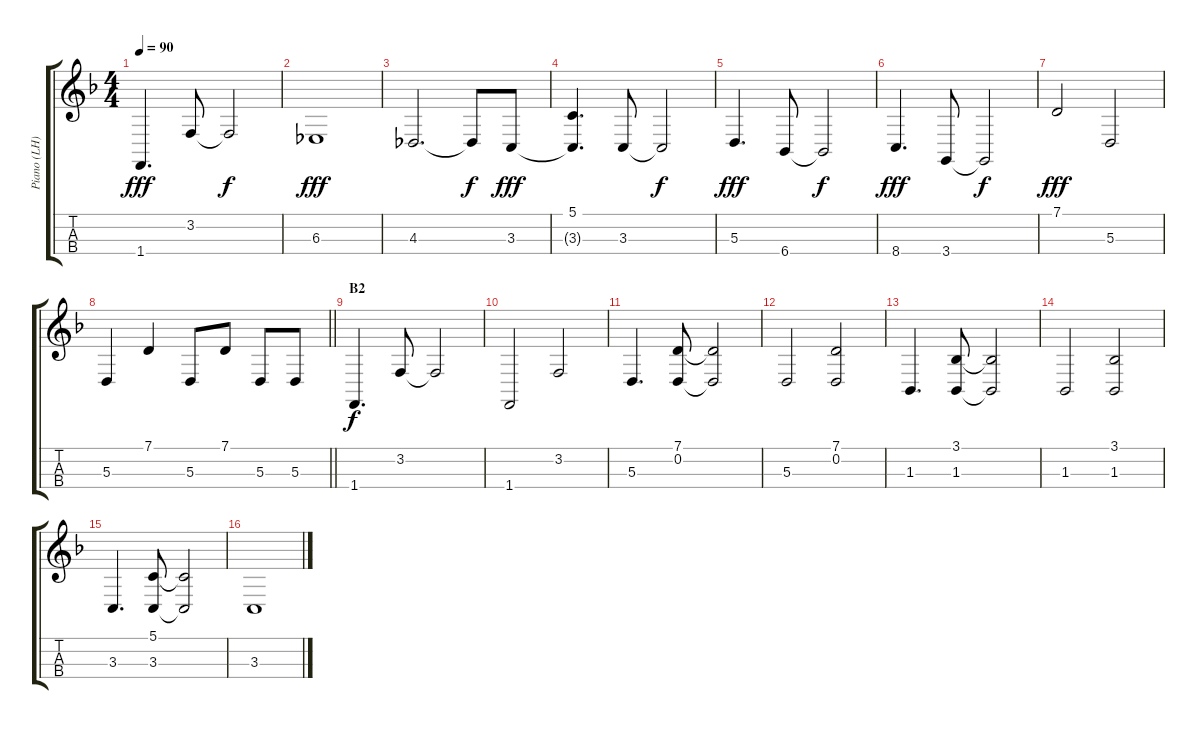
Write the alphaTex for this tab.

\track ("Piano (LH)" "Piano (LH)") {instrument brightacousticpiano}
\staff {score tabs}
\tuning (G3 D3 A2 E2) {hide}
\ts (4 4)
\tempo 90
\clef g2
\ks f
1.4.4{d dy fff} 3.2.8 3.2{t}.2{dy f} |
6.3.1{dy fff} |
4.3.2{d} 4.3{t}.8{dy f} 3.3.8{dy fff} |
(5.1 3.3{t}).4{d} 3.3.8 3.3{t}.2{dy f} |
5.3.4{d dy fff} 6.4.8 6.4{t}.2{dy f} |
8.4.4{d dy fff} 3.4.8 3.4{t}.2{dy f} |
7.1.2{dy fff} 5.3.2 |
\barLineRight lightlight
5.3.4 7.1.4 5.3.8 7.1.8 5.3.8 5.3.8 |
\section ("" "B2")
1.4.4{d dy f} 3.2.8 3.2{t}.2 |
1.4.2 3.2.2 |
5.3.4{d} (7.1 0.2).8 (7.1{t} 0.2{t}).2 |
5.3.2 (7.1 0.2).2 |
1.3.4{d} (3.1 1.3).8 (3.1{t} 1.3{t}).2 |
1.3.2 (3.1 1.3).2 |
3.3.4{d} (5.1 3.3).8 (5.1{t} 3.3{t}).2 |
3.3.1
